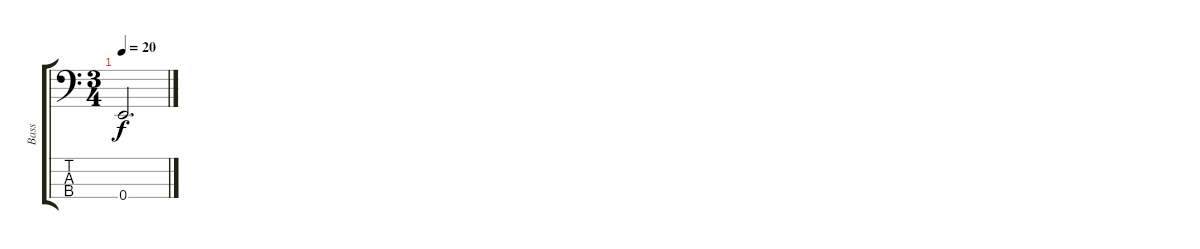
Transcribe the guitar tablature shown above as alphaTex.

\track ("Bass" "Bass") {instrument electricbassfinger}
\staff {score tabs}
\tuning (G2 D2 A1 E1) {hide}
\ts (3 4)
\tempo 20
\clef f4
\ks c
0.4.2{d dy f}
